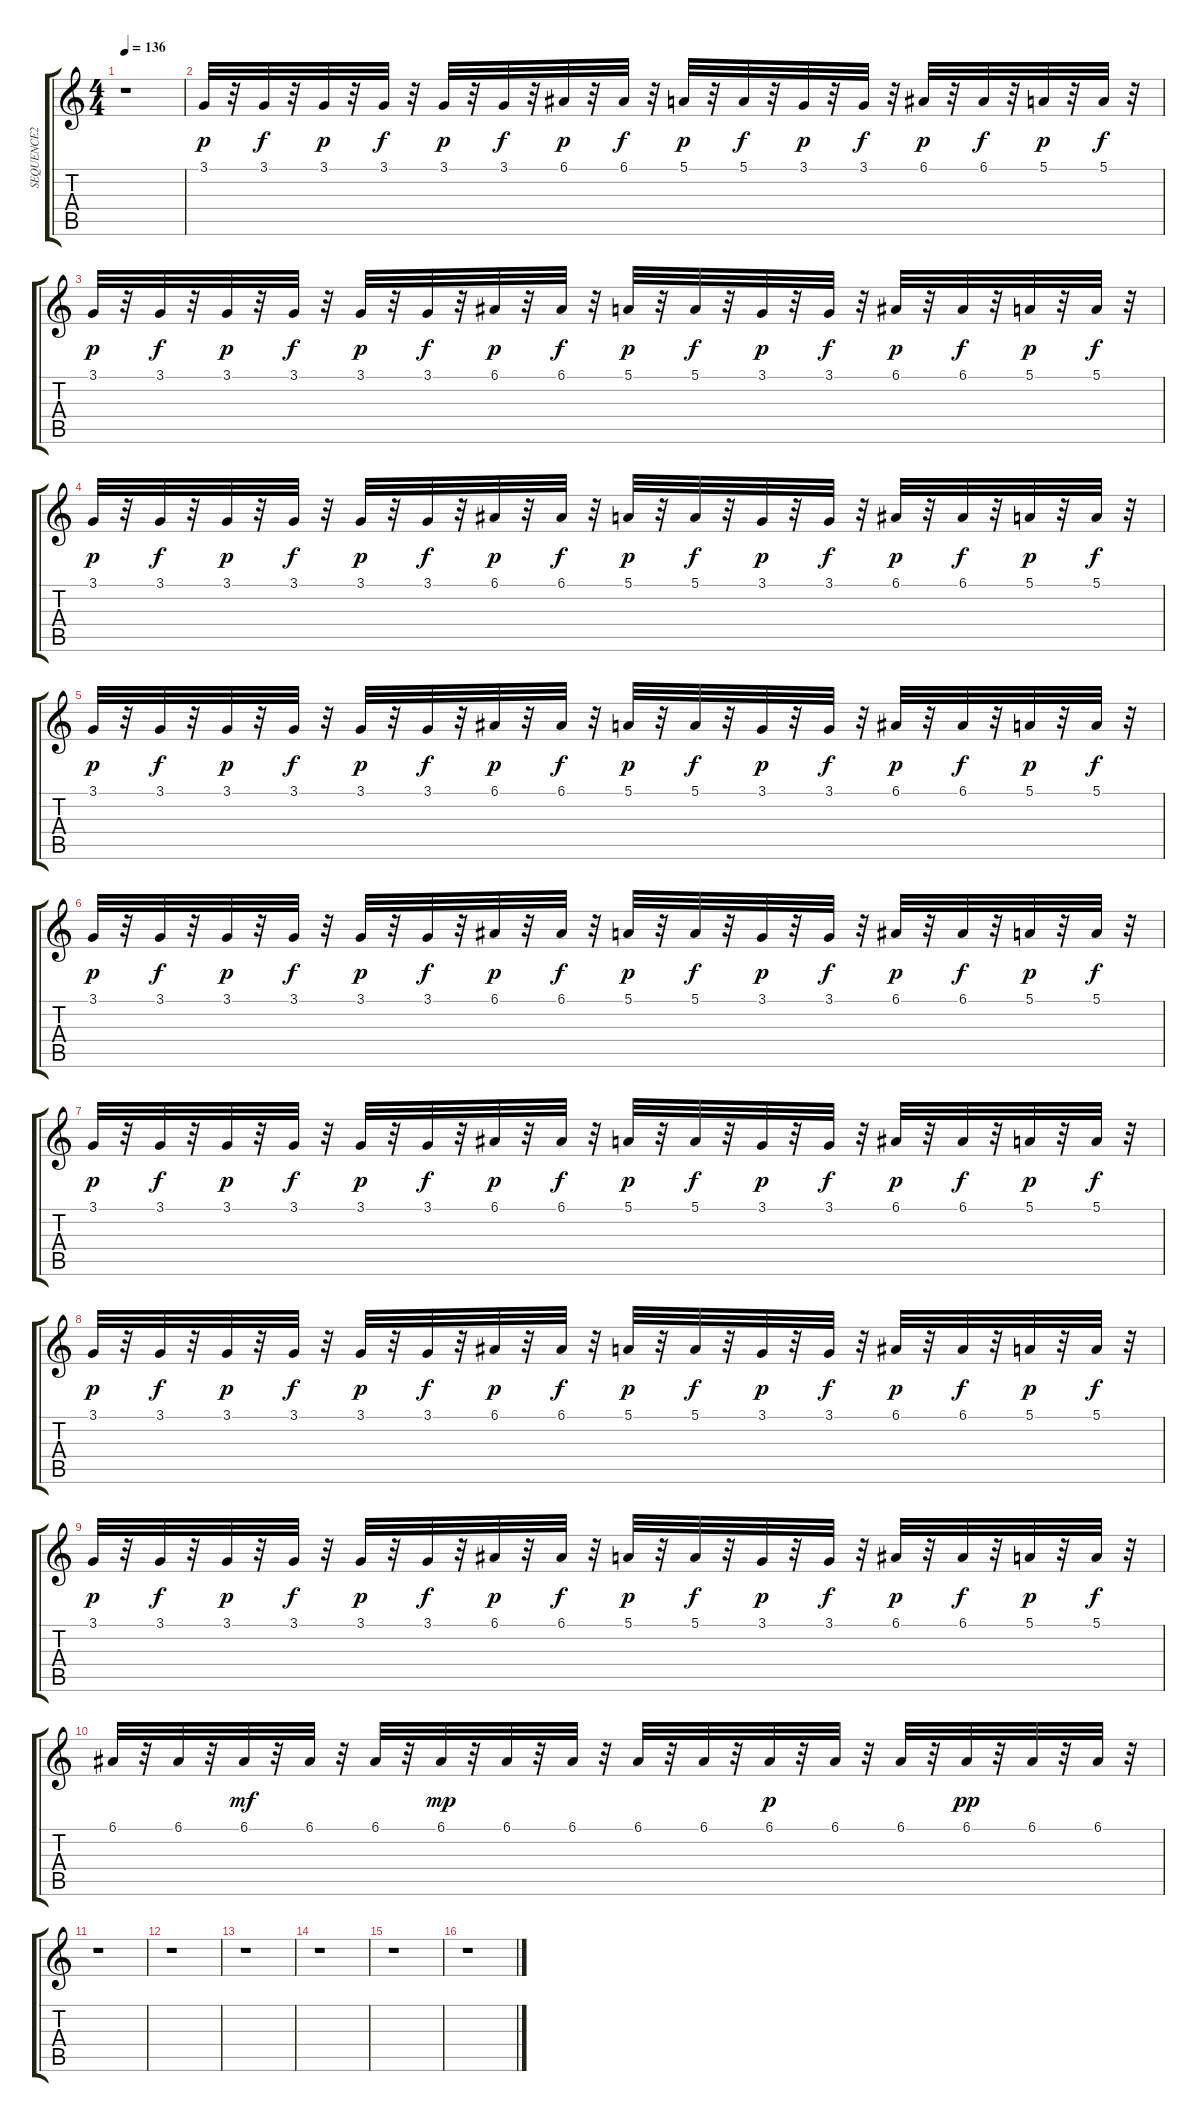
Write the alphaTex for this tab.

\track ("SEQUENCE2" "SEQUENCE2") {instrument trumpet}
\staff {score tabs}
\tuning (E4 B3 G3 D3 A2 E2) {hide}
\ts (4 4)
\tempo 136
\clef g2
\ks c
r.1{dy pp} |
3.1.32{dy p} r.32 3.1.32{dy f} r.32 3.1.32{dy p} r.32 3.1.32{dy f} r.32 3.1.32{dy p} r.32 3.1.32{dy f} r.32 6.1.32{dy p} r.32 6.1.32{dy f} r.32 5.1.32{dy p} r.32 5.1.32{dy f} r.32 3.1.32{dy p} r.32 3.1.32{dy f} r.32 6.1.32{dy p} r.32 6.1.32{dy f} r.32 5.1.32{dy p} r.32 5.1.32{dy f} r.32 |
3.1.32{dy p} r.32 3.1.32{dy f} r.32 3.1.32{dy p} r.32 3.1.32{dy f} r.32 3.1.32{dy p} r.32 3.1.32{dy f} r.32 6.1.32{dy p} r.32 6.1.32{dy f} r.32 5.1.32{dy p} r.32 5.1.32{dy f} r.32 3.1.32{dy p} r.32 3.1.32{dy f} r.32 6.1.32{dy p} r.32 6.1.32{dy f} r.32 5.1.32{dy p} r.32 5.1.32{dy f} r.32 |
3.1.32{dy p} r.32 3.1.32{dy f} r.32 3.1.32{dy p} r.32 3.1.32{dy f} r.32 3.1.32{dy p} r.32 3.1.32{dy f} r.32 6.1.32{dy p} r.32 6.1.32{dy f} r.32 5.1.32{dy p} r.32 5.1.32{dy f} r.32 3.1.32{dy p} r.32 3.1.32{dy f} r.32 6.1.32{dy p} r.32 6.1.32{dy f} r.32 5.1.32{dy p} r.32 5.1.32{dy f} r.32 |
3.1.32{dy p} r.32 3.1.32{dy f} r.32 3.1.32{dy p} r.32 3.1.32{dy f} r.32 3.1.32{dy p} r.32 3.1.32{dy f} r.32 6.1.32{dy p} r.32 6.1.32{dy f} r.32 5.1.32{dy p} r.32 5.1.32{dy f} r.32 3.1.32{dy p} r.32 3.1.32{dy f} r.32 6.1.32{dy p} r.32 6.1.32{dy f} r.32 5.1.32{dy p} r.32 5.1.32{dy f} r.32 |
3.1.32{dy p} r.32 3.1.32{dy f} r.32 3.1.32{dy p} r.32 3.1.32{dy f} r.32 3.1.32{dy p} r.32 3.1.32{dy f} r.32 6.1.32{dy p} r.32 6.1.32{dy f} r.32 5.1.32{dy p} r.32 5.1.32{dy f} r.32 3.1.32{dy p} r.32 3.1.32{dy f} r.32 6.1.32{dy p} r.32 6.1.32{dy f} r.32 5.1.32{dy p} r.32 5.1.32{dy f} r.32 |
3.1.32{dy p} r.32 3.1.32{dy f} r.32 3.1.32{dy p} r.32 3.1.32{dy f} r.32 3.1.32{dy p} r.32 3.1.32{dy f} r.32 6.1.32{dy p} r.32 6.1.32{dy f} r.32 5.1.32{dy p} r.32 5.1.32{dy f} r.32 3.1.32{dy p} r.32 3.1.32{dy f} r.32 6.1.32{dy p} r.32 6.1.32{dy f} r.32 5.1.32{dy p} r.32 5.1.32{dy f} r.32 |
3.1.32{dy p} r.32 3.1.32{dy f} r.32 3.1.32{dy p} r.32 3.1.32{dy f} r.32 3.1.32{dy p} r.32 3.1.32{dy f} r.32 6.1.32{dy p} r.32 6.1.32{dy f} r.32 5.1.32{dy p} r.32 5.1.32{dy f} r.32 3.1.32{dy p} r.32 3.1.32{dy f} r.32 6.1.32{dy p} r.32 6.1.32{dy f} r.32 5.1.32{dy p} r.32 5.1.32{dy f} r.32 |
3.1.32{dy p} r.32 3.1.32{dy f} r.32 3.1.32{dy p} r.32 3.1.32{dy f} r.32 3.1.32{dy p} r.32 3.1.32{dy f} r.32 6.1.32{dy p} r.32 6.1.32{dy f} r.32 5.1.32{dy p} r.32 5.1.32{dy f} r.32 3.1.32{dy p} r.32 3.1.32{dy f} r.32 6.1.32{dy p} r.32 6.1.32{dy f} r.32 5.1.32{dy p} r.32 5.1.32{dy f} r.32 |
6.1.32 r.32 6.1.32 r.32 6.1.32{dy mf} r.32 6.1.32 r.32 6.1.32 r.32 6.1.32{dy mp} r.32 6.1.32 r.32 6.1.32 r.32 6.1.32 r.32 6.1.32 r.32 6.1.32{dy p} r.32 6.1.32 r.32 6.1.32 r.32 6.1.32{dy pp} r.32 6.1.32 r.32 6.1.32 r.32 |
r.1 |
r.1 |
r.1 |
r.1 |
r.1 |
r.1
